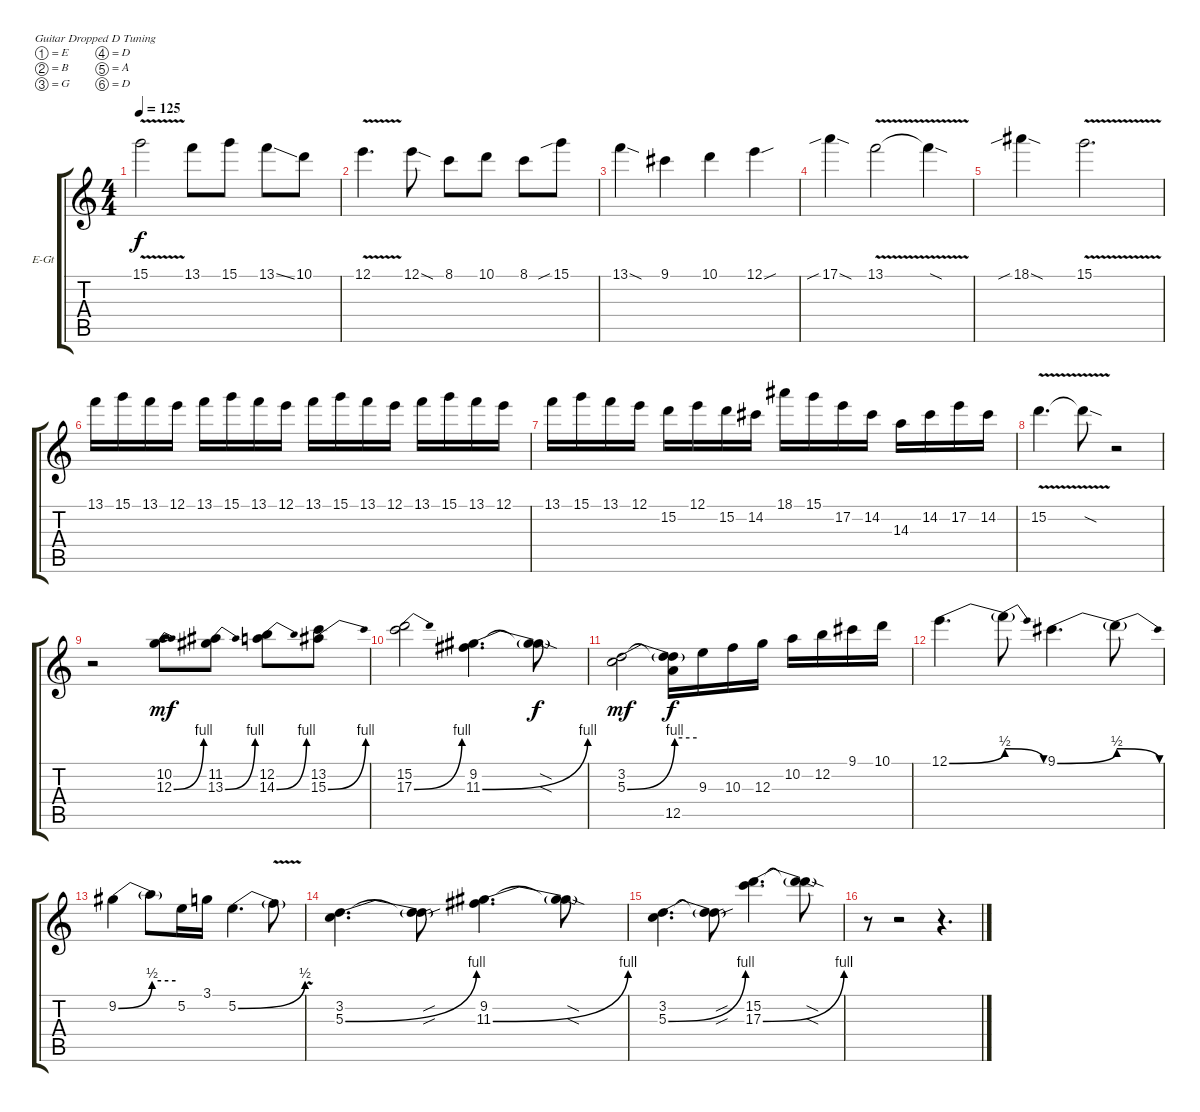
\bracketExtendMode groupsimilarinstruments
\firstSystemTrackNameOrientation horizontal
\otherSystemsTrackNameOrientation horizontal
\track ("Synyster Lead" "E-Gt") {instrument distortionguitar}
\staff {score tabs}
\tuning (E4 B3 G3 D3 A2 D2)
\ts (4 4)
\tempo 125
\clef g2
\ks c
15.1{v}.2{dy f} 13.1.8 15.1.8 13.1{ss}.8 10.1.8 |
12.1{v}.4{d} 12.1{sod}.8 8.1.8 10.1.8 8.1.8 15.1{sib}.8 |
13.1{sod}.4 9.1.4 10.1.4 12.1{sou}.4 |
17.1{sib sod}.4 13.1{v}.2 13.1{v sod t}.4 |
18.1{sib sod}.4 15.1{v}.2{d} |
13.1.16 15.1.16 13.1.16 12.1.16 13.1.16 15.1.16 13.1.16 12.1.16 13.1.16 15.1.16 13.1.16 12.1.16 13.1.16 15.1.16 13.1.16 12.1.16 |
13.1.16 15.1.16 13.1.16 12.1.16 15.2.16 12.1.16 15.2.16 14.2.16 18.1.16 15.1.16 17.2.16 14.2.16 14.3.16 14.2.16 17.2.16 14.2.16 |
15.2{v}.4{d} 15.2{v sod t}.8 r.2 |
r.2 (10.2 12.3{be (bend 0 0 60 4)}).8{dy mf} (11.2 13.3{be (bend 0 0 60 4)}).8 (12.2 14.3{be (bend 0 0 60 4)}).8 (13.2 15.3{be (bend 0 0 60 4)}).8 |
(15.2 17.3{be (bend 0 0 60 4)}).2 (9.2 11.3{be (bend 0 0 60 4)}).4{d} (9.2{sod t} 11.3{sod t}).8{dy f} |
(3.2 5.3{be (bend 0 0 60 4)}).2{dy mf} (3.2{t} 5.3{be (hold 0 4 60 4) t} 12.5).16{dy f} 9.3.16 10.3.16 12.3.16 10.2.16 12.2.16 9.1.16 10.1.16 |
12.1{be (bend 0 0 60 2)}.4{d} 12.1{be (release 0 2 60 0) t}.8 9.1{be (bend 0 0 60 2)}.4{d} 9.1{be (release 0 2 60 0) t}.8 |
9.2{be (bend 0 0 60 2)}.4 9.2{be (hold 0 2 60 2) t}.8 5.2.16 3.1.16 5.2{be (bend 0 0 60 2)}.4{d} 5.2{v t}.8 |
(3.2 5.3{be (bend 0 0 60 4)}).4{d} (3.2{sou t} 5.3{sou t}).8 (9.2 11.3{be (bend 0 0 60 4)}).4{d} (9.2{sod t} 11.3{sod t}).8 |
(3.2 5.3{be (bend 0 0 60 4)}).4{d} (3.2{sou t} 5.3{sou t}).8 (15.2 17.3{be (bend 0 0 60 4)}).4{d} (15.2{sod t} 17.3{sod t}).8 |
r.8 r.2 r.4{d}
